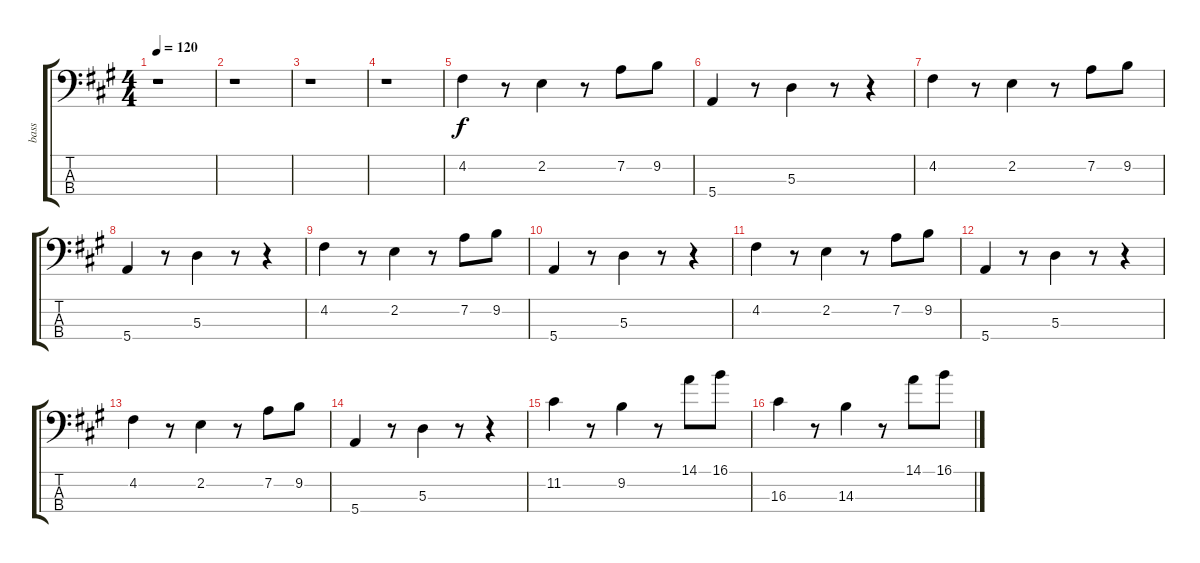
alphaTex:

\track ("bass" "bass") {instrument electricbassfinger}
\staff {score tabs}
\tuning (G2 D2 A1 E1) {hide}
\ts (4 4)
\tempo 120
\clef f4
\ks a
r.1{dy f instrument electricbassfinger} |
r.1 |
r.1 |
r.1 |
4.2.4 r.8 2.2.4 r.8 7.2.8 9.2.8 |
5.4.4 r.8 5.3.4 r.8 r.4 |
4.2.4 r.8 2.2.4 r.8 7.2.8 9.2.8 |
5.4.4 r.8 5.3.4 r.8 r.4 |
4.2.4 r.8 2.2.4 r.8 7.2.8 9.2.8 |
5.4.4 r.8 5.3.4 r.8 r.4 |
4.2.4 r.8 2.2.4 r.8 7.2.8 9.2.8 |
5.4.4 r.8 5.3.4 r.8 r.4 |
4.2.4 r.8 2.2.4 r.8 7.2.8 9.2.8 |
5.4.4 r.8 5.3.4 r.8 r.4 |
11.2.4 r.8 9.2.4 r.8 14.1.8 16.1.8 |
16.3.4 r.8 14.3.4 r.8 14.1.8 16.1.8
